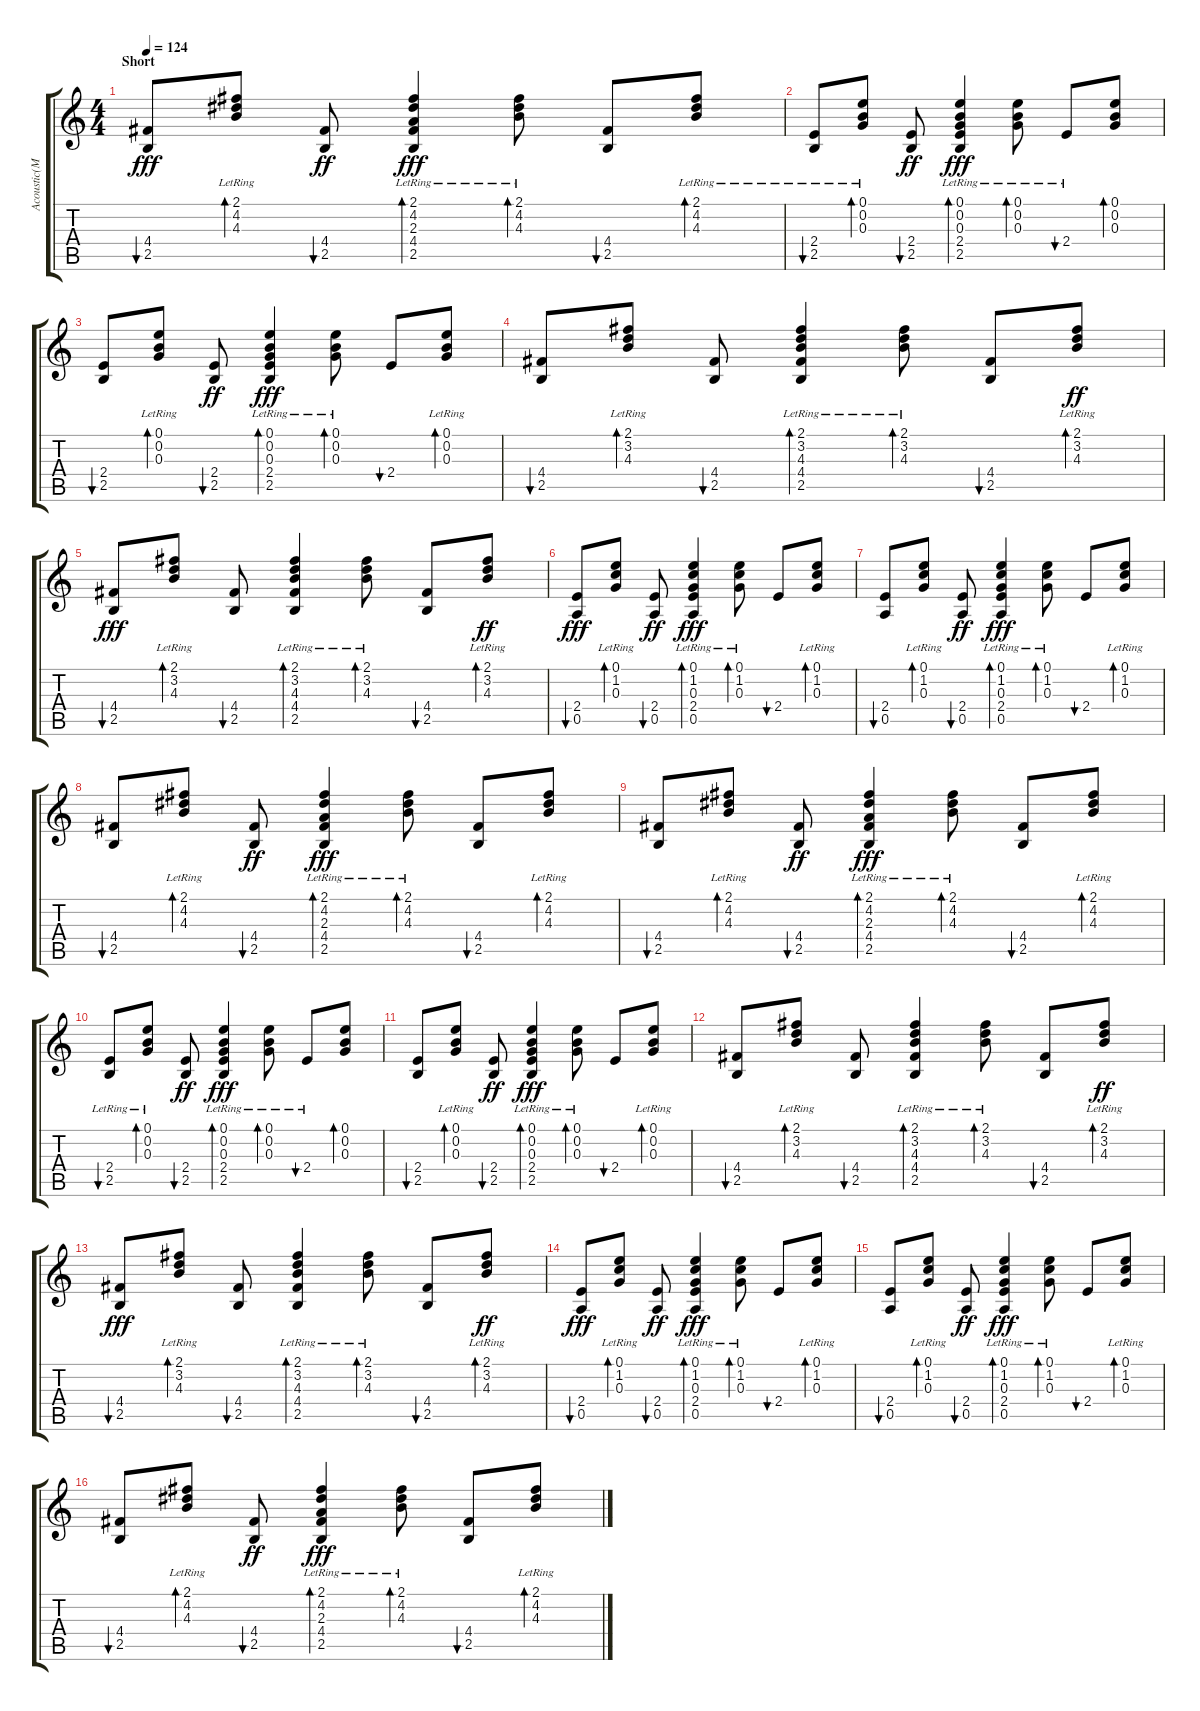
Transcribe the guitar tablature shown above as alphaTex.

\track ("Acoustic(Mhala)" "Acoustic(M") {instrument acousticguitarsteel}
\staff {score tabs}
\tuning (E4 B3 G3 D3 A2 E2) {hide}
\ts (4 4)
\section ("" "Short")
\tempo 124
\clef g2
\ks c
(4.4 2.5).8{bu 30 dy fff} (2.1 4.2 4.3{lr}).8{bd 30} (4.4 2.5).8{bu 30 dy ff} (2.1 4.2 2.3{lr} 4.4 2.5).4{bd 30 dy fff} (2.1 4.2 4.3{lr}).8{bd 30} (4.4 2.5).8{bu 30} (2.1 4.2 4.3{lr}).8{bd 30} |
(2.4{lr} 2.5).8{bu 30} (0.1 0.2 0.3{lr}).8{bd 30} (2.4 2.5).8{bu 30 dy ff} (0.1 0.2 0.3{lr} 2.4 2.5).4{bd 30 dy fff} (0.1 0.2 0.3{lr}).8{bd 30} 2.4{lr}.8{bu 30} (0.1 0.2 0.3).8{bd 30} |
(2.4 2.5).8{bu 30} (0.1 0.2 0.3{lr}).8{bd 30} (2.4 2.5).8{bu 30 dy ff} (0.1 0.2 0.3{lr} 2.4 2.5).4{bd 30 dy fff} (0.1 0.2 0.3{lr}).8{bd 30} 2.4.8{bu 30} (0.1 0.2 0.3{lr}).8{bd 30} |
(4.4 2.5).8{bu 30} (2.1 3.2 4.3{lr}).8{bd 30} (4.4 2.5).8{bu 30} (2.1 3.2 4.3{lr} 4.4 2.5).4{bd 30} (2.1 3.2 4.3{lr}).8{bd 30} (4.4 2.5).8{bu 30} (2.1 3.2 4.3{lr}).8{bd 30 dy ff} |
(4.4 2.5).8{bu 30 dy fff} (2.1 3.2 4.3{lr}).8{bd 30} (4.4 2.5).8{bu 30} (2.1 3.2 4.3{lr} 4.4 2.5).4{bd 30} (2.1 3.2 4.3{lr}).8{bd 30} (4.4 2.5).8{bu 30} (2.1 3.2 4.3{lr}).8{bd 30 dy ff} |
(2.4 0.5).8{bu 30 dy fff} (0.1 1.2 0.3{lr}).8{bd 30} (2.4 0.5).8{bu 30 dy ff} (0.1 1.2 0.3{lr} 2.4 0.5).4{bd 30 dy fff} (0.1 1.2 0.3{lr}).8{bd 30} 2.4.8{bu 30} (0.1 1.2 0.3{lr}).8{bd 30} |
(2.4 0.5).8{bu 30} (0.1 1.2 0.3{lr}).8{bd 30} (2.4 0.5).8{bu 30 dy ff} (0.1 1.2 0.3{lr} 2.4 0.5).4{bd 30 dy fff} (0.1 1.2 0.3{lr}).8{bd 30} 2.4.8{bu 30} (0.1 1.2 0.3{lr}).8{bd 30} |
(4.4 2.5).8{bu 30} (2.1 4.2 4.3{lr}).8{bd 30} (4.4 2.5).8{bu 30 dy ff} (2.1 4.2 2.3{lr} 4.4 2.5).4{bd 30 dy fff} (2.1 4.2 4.3{lr}).8{bd 30} (4.4 2.5).8{bu 30} (2.1 4.2 4.3{lr}).8{bd 30} |
(4.4 2.5).8{bu 30} (2.1 4.2 4.3{lr}).8{bd 30} (4.4 2.5).8{bu 30 dy ff} (2.1 4.2 2.3{lr} 4.4 2.5).4{bd 30 dy fff} (2.1 4.2 4.3{lr}).8{bd 30} (4.4 2.5).8{bu 30} (2.1 4.2 4.3{lr}).8{bd 30} |
(2.4{lr} 2.5).8{bu 30} (0.1 0.2 0.3{lr}).8{bd 30} (2.4 2.5).8{bu 30 dy ff} (0.1 0.2 0.3{lr} 2.4 2.5).4{bd 30 dy fff} (0.1 0.2 0.3{lr}).8{bd 30} 2.4{lr}.8{bu 30} (0.1 0.2 0.3).8{bd 30} |
(2.4 2.5).8{bu 30} (0.1 0.2 0.3{lr}).8{bd 30} (2.4 2.5).8{bu 30 dy ff} (0.1 0.2 0.3{lr} 2.4 2.5).4{bd 30 dy fff} (0.1 0.2 0.3{lr}).8{bd 30} 2.4.8{bu 30} (0.1 0.2 0.3{lr}).8{bd 30} |
(4.4 2.5).8{bu 30} (2.1 3.2 4.3{lr}).8{bd 30} (4.4 2.5).8{bu 30} (2.1 3.2 4.3{lr} 4.4 2.5).4{bd 30} (2.1 3.2 4.3{lr}).8{bd 30} (4.4 2.5).8{bu 30} (2.1 3.2 4.3{lr}).8{bd 30 dy ff} |
(4.4 2.5).8{bu 30 dy fff} (2.1 3.2 4.3{lr}).8{bd 30} (4.4 2.5).8{bu 30} (2.1 3.2 4.3{lr} 4.4 2.5).4{bd 30} (2.1 3.2 4.3{lr}).8{bd 30} (4.4 2.5).8{bu 30} (2.1 3.2 4.3{lr}).8{bd 30 dy ff} |
(2.4 0.5).8{bu 30 dy fff} (0.1 1.2 0.3{lr}).8{bd 30} (2.4 0.5).8{bu 30 dy ff} (0.1 1.2 0.3{lr} 2.4 0.5).4{bd 30 dy fff} (0.1 1.2 0.3{lr}).8{bd 30} 2.4.8{bu 30} (0.1 1.2 0.3{lr}).8{bd 30} |
(2.4 0.5).8{bu 30} (0.1 1.2 0.3{lr}).8{bd 30} (2.4 0.5).8{bu 30 dy ff} (0.1 1.2 0.3{lr} 2.4 0.5).4{bd 30 dy fff} (0.1 1.2 0.3{lr}).8{bd 30} 2.4.8{bu 30} (0.1 1.2 0.3{lr}).8{bd 30} |
(4.4 2.5).8{bu 30} (2.1 4.2 4.3{lr}).8{bd 30} (4.4 2.5).8{bu 30 dy ff} (2.1 4.2 2.3{lr} 4.4 2.5).4{bd 30 dy fff} (2.1 4.2 4.3{lr}).8{bd 30} (4.4 2.5).8{bu 30} (2.1 4.2 4.3{lr}).8{bd 30}
